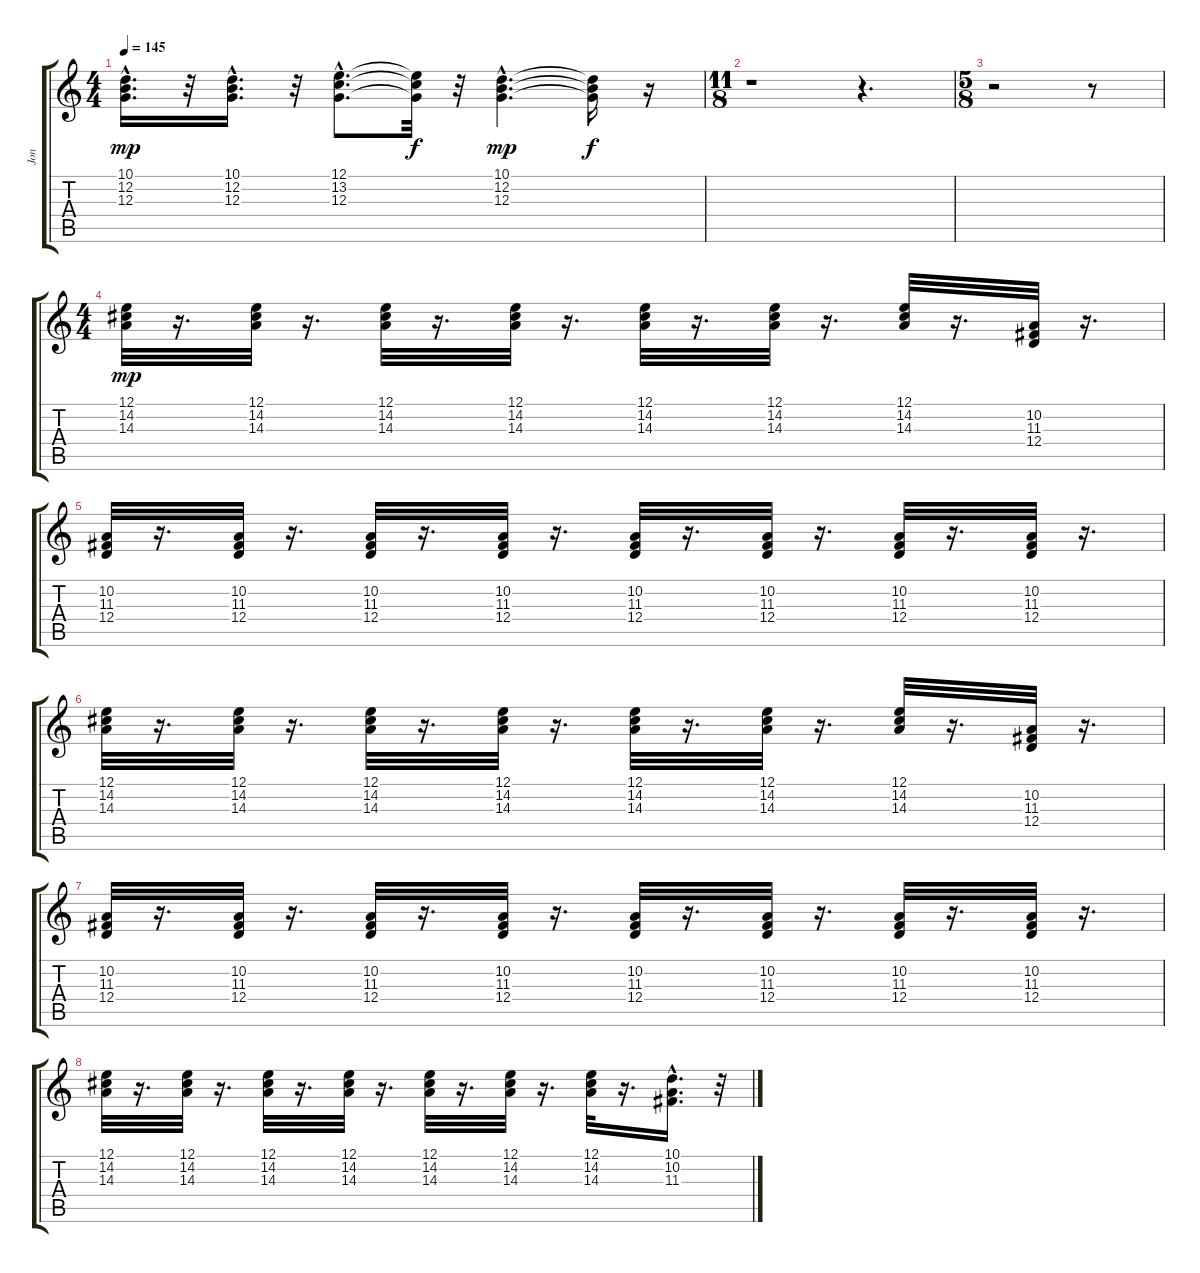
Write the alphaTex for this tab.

\track ("Jon" "Jon") {instrument honkytonkpiano}
\staff {score tabs}
\tuning (E4 B3 G3 D3 A2 E2) {hide}
\ts (4 4)
\tempo 145
\clef g2
\ks c
(10.1{hac} 12.2{hac} 12.3{hac}).16{d dy mp} r.32 (10.1{hac} 12.2{hac} 12.3{hac}).16{d} r.32 (12.1{hac} 13.2{hac} 12.3{hac}).8{d} (12.1{t} 13.2{t} 12.3{t}).32{dy f} r.32 (10.1{hac} 12.2{hac} 12.3{hac}).4{d dy mp} (10.1{t} 12.2{t} 12.3{t}).16{dy f} r.16 |
\ts (11 8)
r.1 r.4{d} |
\ts (5 8)
r.2 r.8 |
\ts (4 4)
(12.1 14.2 14.3).32{dy mp} r.16{d} (12.1 14.2 14.3).32 r.16{d} (12.1 14.2 14.3).32 r.16{d} (12.1 14.2 14.3).32 r.16{d} (12.1 14.2 14.3).32 r.16{d} (12.1 14.2 14.3).32 r.16{d} (12.1 14.2 14.3).32 r.16{d} (10.2 11.3 12.4).32 r.16{d} |
(10.2 11.3 12.4).32 r.16{d} (10.2 11.3 12.4).32 r.16{d} (10.2 11.3 12.4).32 r.16{d} (10.2 11.3 12.4).32 r.16{d} (10.2 11.3 12.4).32 r.16{d} (10.2 11.3 12.4).32 r.16{d} (10.2 11.3 12.4).32 r.16{d} (10.2 11.3 12.4).32 r.16{d} |
(12.1 14.2 14.3).32 r.16{d} (12.1 14.2 14.3).32 r.16{d} (12.1 14.2 14.3).32 r.16{d} (12.1 14.2 14.3).32 r.16{d} (12.1 14.2 14.3).32 r.16{d} (12.1 14.2 14.3).32 r.16{d} (12.1 14.2 14.3).32 r.16{d} (10.2 11.3 12.4).32 r.16{d} |
(10.2 11.3 12.4).32 r.16{d} (10.2 11.3 12.4).32 r.16{d} (10.2 11.3 12.4).32 r.16{d} (10.2 11.3 12.4).32 r.16{d} (10.2 11.3 12.4).32 r.16{d} (10.2 11.3 12.4).32 r.16{d} (10.2 11.3 12.4).32 r.16{d} (10.2 11.3 12.4).32 r.16{d} |
(12.1 14.2 14.3).32 r.16{d} (12.1 14.2 14.3).32 r.16{d} (12.1 14.2 14.3).32 r.16{d} (12.1 14.2 14.3).32 r.16{d} (12.1 14.2 14.3).32 r.16{d} (12.1 14.2 14.3).32 r.16{d} (12.1 14.2 14.3).32 r.16{d} (10.1{hac} 10.2{hac} 11.3{hac}).16{d} r.32
